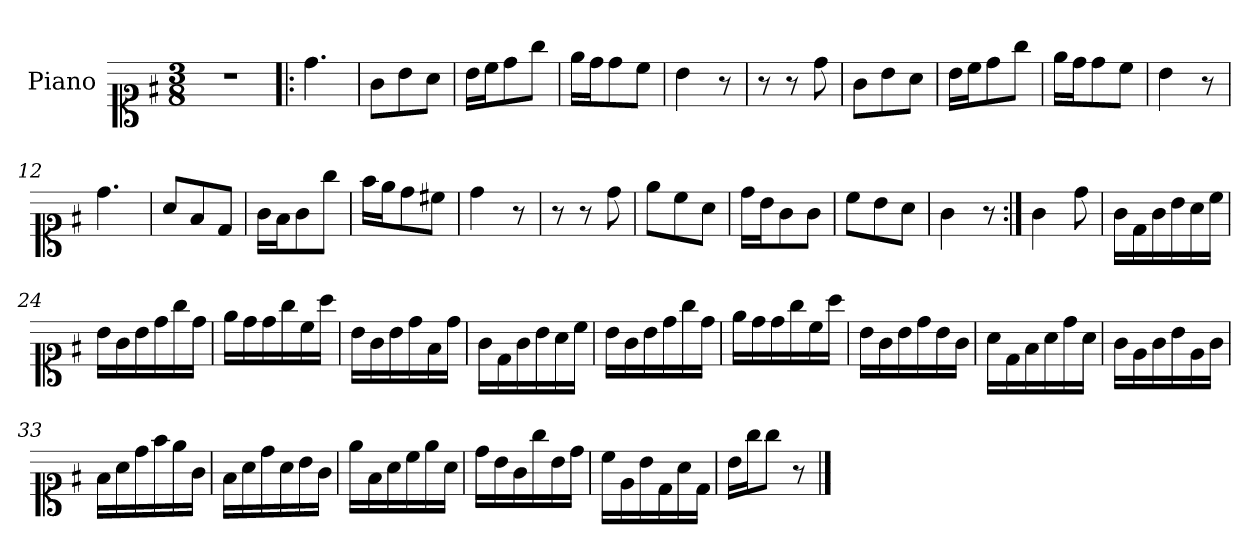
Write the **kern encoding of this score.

**kern
*part1
*staff1
*I"Piano
*I'Pno.
*clefC1
*k[f#]
*M3/8
=1
4.r
=2!|:
4.dd\
=3
8g\L
8b\
8a\J
=4
16b\LL
16cc\J
8dd\
8gg\J
=5
16ee\LL
16dd\J
8dd\
8cc\J
=6
4b\
8r
=7
8r
8r
8dd\
=8
8g\L
8b\
8a\J
!!LO:LB:g=z
=9
16b\LL
16cc\J
8dd\
8gg\J
=10
16ee\LL
16dd\J
8dd\
8cc\J
=11
4b\
8r
=12
4.dd\
=13
8a/L
8f#/
8d/J
=14
16g\LL
16f#\J
8g\
8gg\J
=15
16ff#\LL
16ee\J
8dd\
8cc#X\J
=16
4dd\
8r
!!LO:LB:g=z
=17
8r
8r
8dd\
=18
8ee\L
8cc\
8a\J
=19
16dd\LL
16b\J
8g\
8g\J
=20
8cc\L
8b\
8a\J
=21
4g\
8r
=22:|!
4g\
8dd\
=23
16g\LL
16d\
16g\
16b\
16a\
16cc\JJ
!!LO:LB:g=z
=24
16b\LL
16g\
16b\
16dd\
16gg\
16dd\JJ
=25
16ee\LL
16dd\
16dd\
16gg\
16cc\
16aa\JJ
=26
16b\LL
16g\
16b\
16dd\
16f#\
16dd\JJ
=27
16g\LL
16d\
16g\
16b\
16a\
16cc\JJ
=28
16b\LL
16g\
16b\
16dd\
16gg\
16dd\JJ
!!LO:LB:g=z
=29
16ee\LL
16dd\
16dd\
16gg\
16cc\
16aa\JJ
=30
16b\LL
16g\
16b\
16dd\
16b\
16g\JJ
=31
16a\LL
16d\
16f#\
16a\
16dd\
16a\JJ
=32
16g\LL
16e\
16g\
16b\
16e\
16g\JJ
=33
16f#\LL
16a\
16dd\
16ff#\
16ee\
16g\JJ
!!LO:LB:g=z
=34
16f#\LL
16a\
16dd\
16a\
16b\
16g\JJ
=35
16ee\LL
16f#\
16a\
16cc\
16ee\
16a\JJ
=36
16dd\LL
16b\
16g\
16gg\
16b\
16dd\JJ
=37
16cc\LL
16e\
16b\
16d\
16a\
16d\JJ
=38
16b\LL
16gg\J
8gg\J
8r
==
*-
